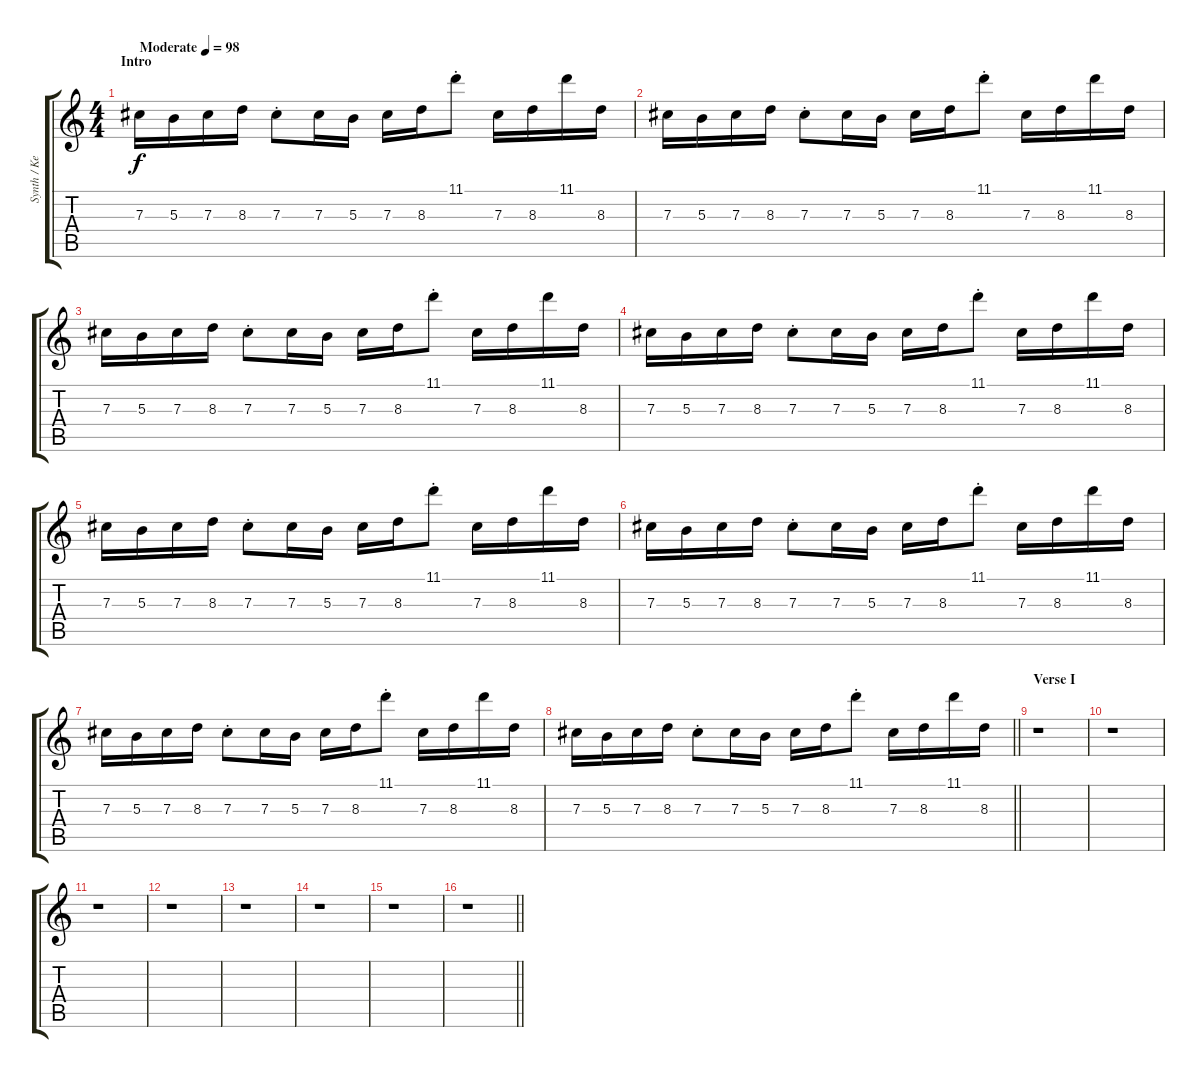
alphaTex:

\track ("Synth / Keyboard" "Synth / Ke") {instrument synthbass2}
\staff {score tabs}
\tuning (Eb4 Bb3 Gb3 Db3 Ab2 Db2) {hide}
\ts (4 4)
\section ("" "Intro")
\tempo (98 "Moderate")
\clef g2
\ks c
7.3.16{dy f instrument synthbass2} 5.3.16 7.3.16 8.3.16 7.3{st}.8 7.3.16 5.3.16 7.3.16 8.3.16 11.1{st}.8 7.3.16 8.3.16 11.1.16 8.3.16 |
7.3.16 5.3.16 7.3.16 8.3.16 7.3{st}.8 7.3.16 5.3.16 7.3.16 8.3.16 11.1{st}.8 7.3.16 8.3.16 11.1.16 8.3.16 |
7.3.16 5.3.16 7.3.16 8.3.16 7.3{st}.8 7.3.16 5.3.16 7.3.16 8.3.16 11.1{st}.8 7.3.16 8.3.16 11.1.16 8.3.16 |
7.3.16 5.3.16 7.3.16 8.3.16 7.3{st}.8 7.3.16 5.3.16 7.3.16 8.3.16 11.1{st}.8 7.3.16 8.3.16 11.1.16 8.3.16 |
7.3.16 5.3.16 7.3.16 8.3.16 7.3{st}.8 7.3.16 5.3.16 7.3.16 8.3.16 11.1{st}.8 7.3.16 8.3.16 11.1.16 8.3.16 |
7.3.16 5.3.16 7.3.16 8.3.16 7.3{st}.8 7.3.16 5.3.16 7.3.16 8.3.16 11.1{st}.8 7.3.16 8.3.16 11.1.16 8.3.16 |
7.3.16 5.3.16 7.3.16 8.3.16 7.3{st}.8 7.3.16 5.3.16 7.3.16 8.3.16 11.1{st}.8 7.3.16 8.3.16 11.1.16 8.3.16 |
\barLineRight lightlight
7.3.16 5.3.16 7.3.16 8.3.16 7.3{st}.8 7.3.16 5.3.16 7.3.16 8.3.16 11.1{st}.8 7.3.16 8.3.16 11.1.16 8.3.16 |
\section ("" "Verse I")
r.1 |
r.1 |
r.1 |
r.1 |
r.1 |
r.1 |
r.1 |
\barLineRight lightlight
r.1
